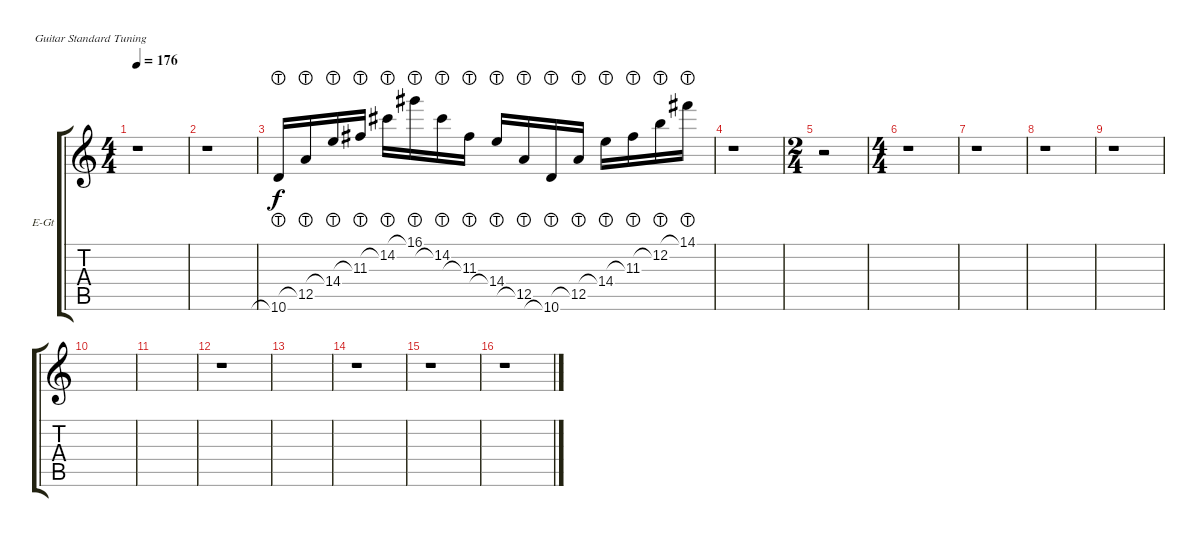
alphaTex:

\bracketExtendMode groupsimilarinstruments
\firstSystemTrackNameOrientation horizontal
\otherSystemsTrackNameOrientation horizontal
\track ("Riff A (right)" "E-Gt") {instrument distortionguitar}
\staff {score tabs}
\tuning (E4 B3 G3 D3 A2 E2)
\ts (4 4)
\tempo 176
\clef g2
\ks c
r.1{dy f} |
r.1 |
10.6{lht}.16 12.5{lht}.16 14.4{lht}.16 11.3{lht}.16 14.2{lht}.16 16.1{lht}.16 14.2{lht}.16 11.3{lht}.16 14.4{lht}.16 12.5{lht}.16 10.6{lht}.16 12.5{lht}.16 14.4{lht}.16 11.3{lht}.16 12.2{lht}.16 14.1{lht}.16 |
r.1 |
\ts (2 4)
\beaming (8 2 2)
r.2 |
\ts (4 4)
\beaming (8 2 2 2 2)
r.1 |
r.1 |
r.1 |
r.1 |
|
|
r.1 |
|
r.1 |
r.1 |
r.1
